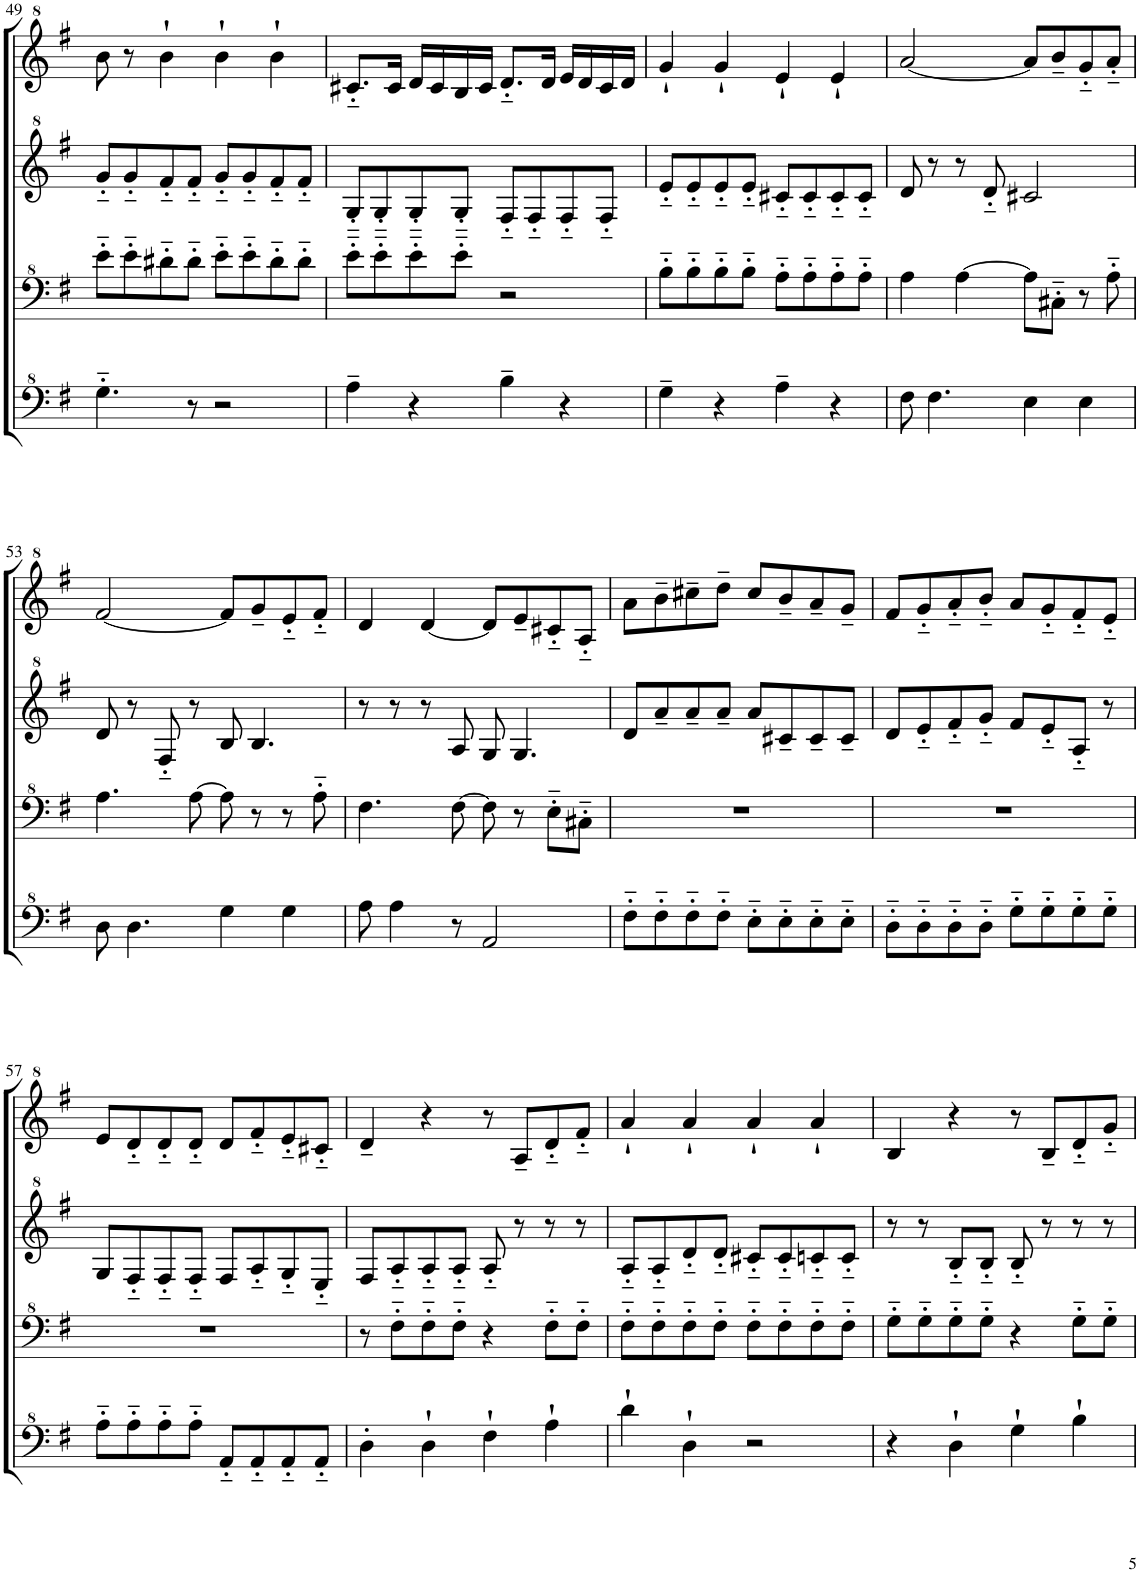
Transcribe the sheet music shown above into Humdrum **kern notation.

**kern	**kern	**kern	**kern
*part1	*part1	*part1	*part1
*staff4	*staff3	*staff2	*staff1
*I"Model III	*	*	*
!!LO:PB:g=z
*clefF^4	*clefF^4	*clefG^2	*clefG^2
*k[f#]	*k[f#]	*k[f#]	*k[f#]
*M2/2	*M2/2	*M2/2	*M2/2
*met(c|)	*met(c|)	*met(c|)	*met(c|)
=49	=49	=49	=49
4.g'~\	8ee'~\L	8gg'~/L	8bb\
.	8ee'~\	8gg'~/	8r
.	8dd#X'~\	8ff#'~/	4bb`\
8r	8dd#'~\J	8ff#'~/J	.
2r	8ee'~\L	8gg'~/L	4bb`\
.	8ee'~\	8gg'~/	.
.	8dd#'~\	8ff#'~/	4bb`\
.	8dd#'~\J	8ff#'~/J	.
=50	=50	=50	=50
4a~\	8ee'~\L	8g'~/L	8.cc#X'~/L
.	8ee'~\	8g'~/	.
.	.	.	16cc#/Jk
4r	8ee'~\	8g'~/	16dd/LL
.	.	.	16cc#/
.	8ee'~\J	8g'~/J	16b/
.	.	.	16cc#/JJ
4b~\	2r	8f#'~/L	8.dd'~/L
.	.	8f#'~/	.
.	.	.	16dd/Jk
4r	.	8f#'~/	16ee/LL
.	.	.	16dd/
.	.	8f#'~/J	16cc#/
.	.	.	16dd/JJ
=51	=51	=51	=51
4g~\	8b'~\L	8ee'~/L	4gg`/
.	8b'~\	8ee'~/	.
4r	8b'~\	8ee'~/	4gg`/
.	8b'~\J	8ee'~/J	.
4a~\	8a'~\L	8cc#X'~/L	4ee`/
.	8a'~\	8cc#'~/	.
4r	8a'~\	8cc#'~/	4ee`/
.	8a'~\J	8cc#'~/J	.
=52	=52	=52	=52
8f#\	4a\	8dd/	[2aa/
4.f#\	.	8r	.
.	[4a\	8r	.
.	.	8dd'~/	.
4e\	8a\L]	2cc#X/	8aa/L]
.	8c#X'~\J	.	8bb~/
4e\	8r	.	8gg'~/
.	8a'~\	.	8aa'~/J
!!LO:LB:g=z
=53	=53	=53	=53
8d\	4.a\	8dd/	[2ff#/
4.d\	.	8r	.
.	.	8f#'~/	.
.	[8a\	8r	.
4g\	8a\]	8b/	8ff#/L]
.	8r	4.b/	8gg~/
4g\	8r	.	8ee'~/
.	8a'~\	.	8ff#'~/J
=54	=54	=54	=54
8a\	4.f#\	8r	4dd/
4a\	.	8r	.
.	.	8r	[4dd/
8r	[8f#\	8a/	.
2A/	8f#\]	8g/	8dd/L]
.	8r	4.g/	8ee~/
.	8e'~\L	.	8cc#X'~/
.	8c#X'~\J	.	8a'~/J
=55	=55	=55	=55
8f#'~\L	1r	8dd/L	8aa\L
8f#'~\	.	8aa~/	8bb~\
8f#'~\	.	8aa~/	8ccc#X~\
8f#'~\J	.	8aa~/J	8ddd~\J
8e'~\L	.	8aa/L	8ccc#/L
8e'~\	.	8cc#X~/	8bb~/
8e'~\	.	8cc#~/	8aa~/
8e'~\J	.	8cc#~/J	8gg~/J
=56	=56	=56	=56
8d'~\L	1r	8dd/L	8ff#/L
8d'~\	.	8ee'~/	8gg'~/
8d'~\	.	8ff#'~/	8aa'~/
8d'~\J	.	8gg'~/J	8bb'~/J
8g'~\L	.	8ff#/L	8aa/L
8g'~\	.	8ee'~/	8gg'~/
8g'~\	.	8a'~/J	8ff#'~/
8g'~\J	.	8r	8ee'~/J
!!LO:LB:g=z
=57	=57	=57	=57
8a'~\L	1r	8g/L	8ee/L
8a'~\	.	8f#'~/	8dd'~/
8a'~\	.	8f#'~/	8dd'~/
8a'~\J	.	8f#'~/J	8dd'~/J
8A'~/L	.	8f#/L	8dd/L
8A'~/	.	8a'~/	8ff#'~/
8A'~/	.	8g'~/	8ee'~/
8A'~/J	.	8e'~/J	8cc#X'~/J
=58	=58	=58	=58
4d'\	8r	8f#/L	4dd~/
.	8f#'~\L	8a'~/	.
4d`\	8f#'~\	8a'~/	4r
.	8f#'~\J	8a'~/J	.
4f#`\	4r	8a'~/	8r
.	.	8r	8a~/L
4a`\	8f#'~\L	8r	8dd'~/
.	8f#'~\J	8r	8ff#'~/J
=59	=59	=59	=59
4dd`\	8f#'~\L	8a'~/L	4aa`/
.	8f#'~\	8a'~/	.
4d`\	8f#'~\	8dd'~/	4aa`/
.	8f#'~\J	8dd'~/J	.
2r	8f#'~\L	8cc#X'~/L	4aa`/
.	8f#'~\	8cc#'~/	.
.	8f#'~\	8ccn'~/	4aa`/
.	8f#'~\J	8cc'~/J	.
=60	=60	=60	=60
4r	8g'~\L	8r	4b/
.	8g'~\	8r	.
4d`\	8g'~\	8b'~/L	4r
.	8g'~\J	8b'~/J	.
4g`\	4r	8b'~/	8r
.	.	8r	8b~/L
4b`\	8g'~\L	8r	8dd'~/
.	8g'~\J	8r	8gg'~/J
=	=	=	=
*-	*-	*-	*-
